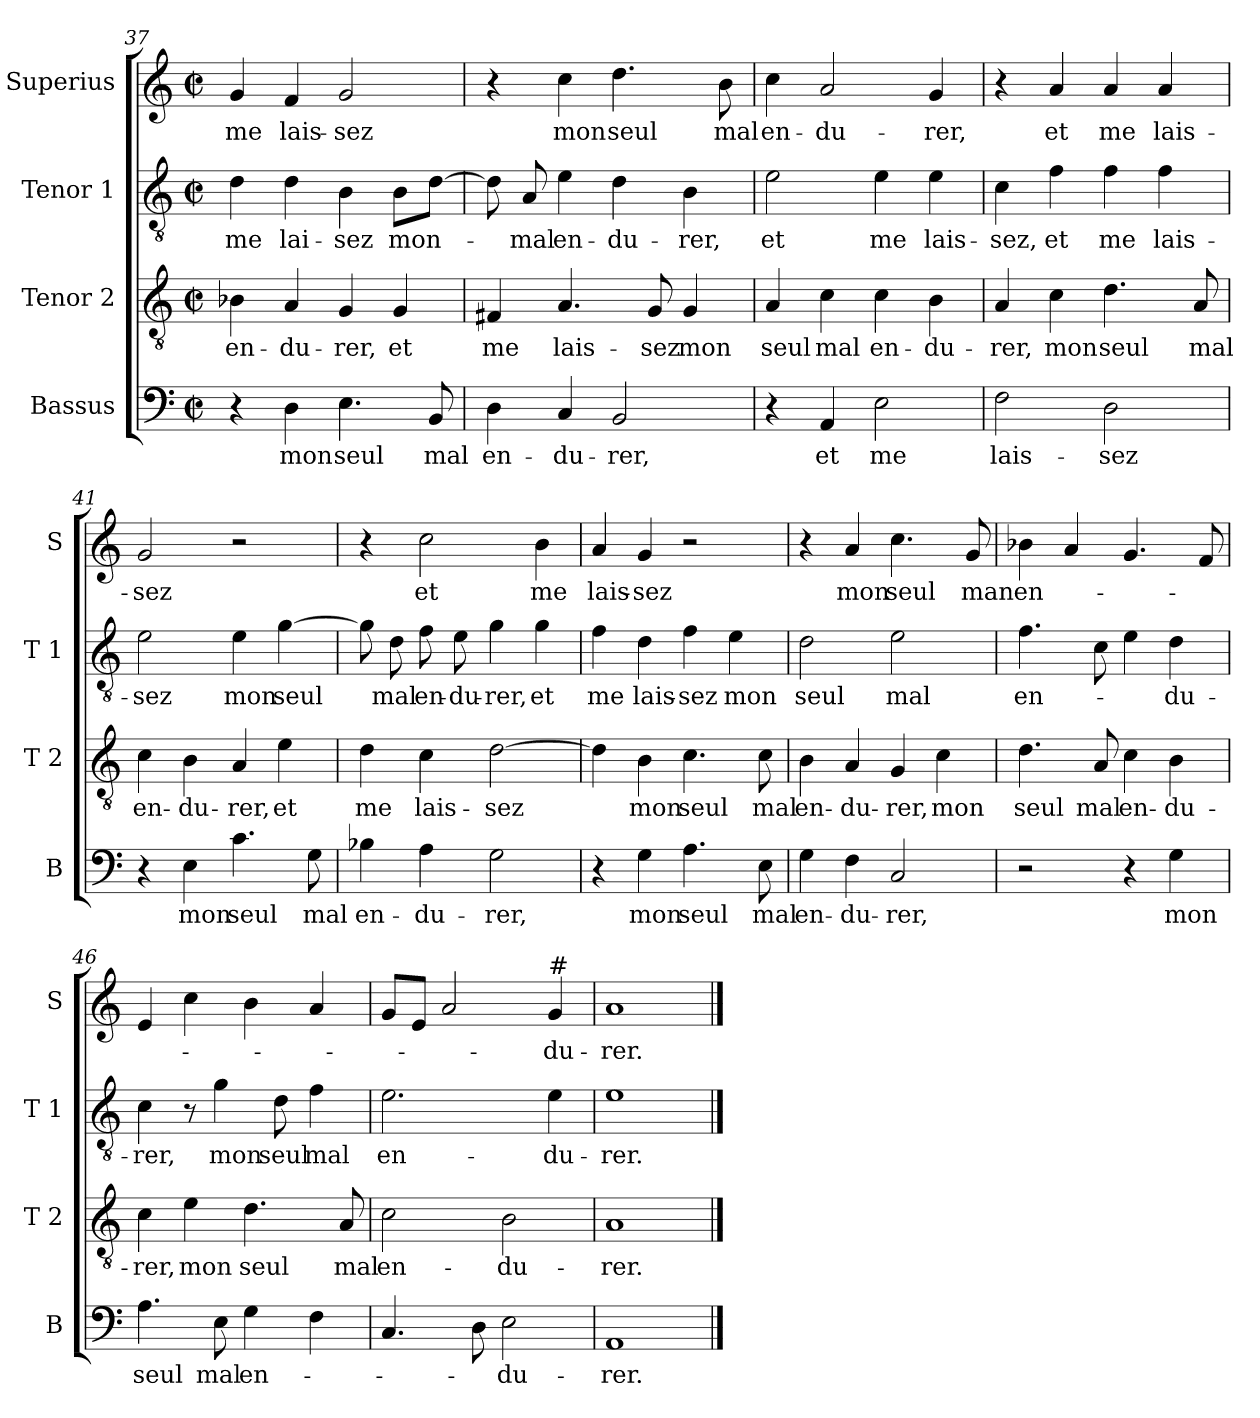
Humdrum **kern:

**kern	**text	**kern	**text	**kern	**text	**kern	**text
*part4	*part4	*part3	*part3	*part2	*part2	*part1	*part1
*staff4	*staff4	*staff3	*staff3	*staff2	*staff2	*staff1	*staff1
*I"Bassus	*	*I"Tenor 2	*	*I"Tenor 1	*	*I"Superius	*
*I'B	*	*I'T 2	*	*I'T 1	*	*I'S	*
*clefF4	*	*clefGv2	*	*clefGv2	*	*clefG2	*
*k[]	*	*k[]	*	*k[]	*	*k[]	*
*C:	*	*C:	*	*C:	*	*C:	*
*M2/2	*	*M2/2	*	*M2/2	*	*M2/2	*
*met(c|)	*	*met(c|)	*	*met(c|)	*	*met(c|)	*
=37	=37	=37	=37	=37	=37	=37	=37
4r	.	4B-X\	en-	4d\	me	4g/	me
4D\	mon	4A/	-du-	4d\	lai-	4f/	lais-
4.E\	seul	4G/	-rer,	4B\	-sez	2g/	-sez
.	.	4G/	et	8B\L	mon-	.	.
8BB/	mal	.	.	[8d\J	.	.	.
!!LO:LB:g=z
=38	=38	=38	=38	=38	=38	=38	=38
4D\	en-	4F#X/	me	8d\]	.	4r	.
.	.	.	.	8A/	-mal	.	.
4C/	-du-	4.A/	lais-	4e\	en-	4cc\	mon
2BB/	-rer,	.	.	4d\	-du-	4.dd\	seul
.	.	8G/	-sez	.	.	.	.
.	.	4G/	mon	4B\	-rer,	.	.
.	.	.	.	.	.	8b\	mal
=39	=39	=39	=39	=39	=39	=39	=39
4r	.	4A/	seul	2e\	et	4cc\	en-
4AA/	et	4c\	mal	.	.	2a/	-du-
2E\	me	4c\	en-	4e\	me	.	.
.	.	4B\	-du-	4e\	lais-	4g/	-rer,
=40	=40	=40	=40	=40	=40	=40	=40
2F\	lais-	4A/	-rer,	4c\	-sez,	4r	.
.	.	4c\	mon	4f\	et	4a/	et
2D\	-sez	4.d\	seul	4f\	me	4a/	me
.	.	.	.	4f\	lais-	4a/	lais-
.	.	8A/	mal	.	.	.	.
=41	=41	=41	=41	=41	=41	=41	=41
4r	.	4c\	en-	2e\	-sez	2g/	-sez
4E\	mon	4B\	-du-	.	.	.	.
4.c\	seul	4A/	-rer,	4e\	mon	2r	.
.	.	4e\	et	[4g\	seul	.	.
8G\	mal	.	.	.	.	.	.
=42	=42	=42	=42	=42	=42	=42	=42
4B-X\	en-	4d\	me	8g\]	.	4r	.
.	.	.	.	8d\	mal	.	.
4A\	-du-	4c\	lais-	8f\	en-	2cc\	et
.	.	.	.	8e\	-du-	.	.
2G\	-rer,	[2d\	-sez	4g\	-rer,	.	.
.	.	.	.	4g\	et	4b\	me
!!LO:LB:g=z
=43	=43	=43	=43	=43	=43	=43	=43
4r	.	4d\]	.	4f\	me	4a/	lais-
4G\	mon	4B\	mon	4d\	lais-	4g/	-sez
4.A\	seul	4.c\	seul	4f\	-sez	2r	.
.	.	.	.	4e\	mon	.	.
8E\	mal	8c\	mal	.	.	.	.
=44	=44	=44	=44	=44	=44	=44	=44
4G\	en-	4B\	en-	2d\	seul	4r	.
4F\	-du-	4A/	-du-	.	.	4a/	mon
2C/	-rer,	4G/	-rer,	2e\	mal	4.cc\	seul
.	.	4c\	mon	.	.	.	.
.	.	.	.	.	.	8g/	man
=45	=45	=45	=45	=45	=45	=45	=45
2r	.	4.d\	seul	4.f\	en-	4b-X\	en-
.	.	.	.	.	.	4a/	.
.	.	8A/	mal	8c\	.	.	.
4r	.	4c\	en-	4e\	.	4.g/	.
4G\	mon	4B\	-du-	4d\	-du-	.	.
.	.	.	.	.	.	8f/	.
=46	=46	=46	=46	=46	=46	=46	=46
4.A\	seul	4c\	-rer,	4c\	-rer,	4e/	.
.	.	4e\	mon	8r	.	4cc\	.
8E\	mal	.	.	4g\	mon	.	.
4G\	en-	4.d\	seul	.	.	4b\	.
.	.	.	.	8d\	seul	.	.
4F\	.	.	.	4f\	mal	4a/	.
.	.	8A/	mal	.	.	.	.
=47	=47	=47	=47	=47	=47	=47	=47
4.C/	.	2c\	en-	2.e\	en-	8g/L	.
.	.	.	.	.	.	8e/J	.
.	.	.	.	.	.	2a/	.
8D\	.	.	.	.	.	.	.
2E\	-du-	2B\	-du-	.	.	.	.
!	!	!	!	!	!	!LO:TX:a:t=#	!
.	.	.	.	4e\	-du-	4g/	-du-
=48	=48	=48	=48	=48	=48	=48	=48
1AA	-rer.	1A	-rer.	1e	-rer.	1a	-rer.
==	==	==	==	==	==	==	==
*-	*-	*-	*-	*-	*-	*-	*-
